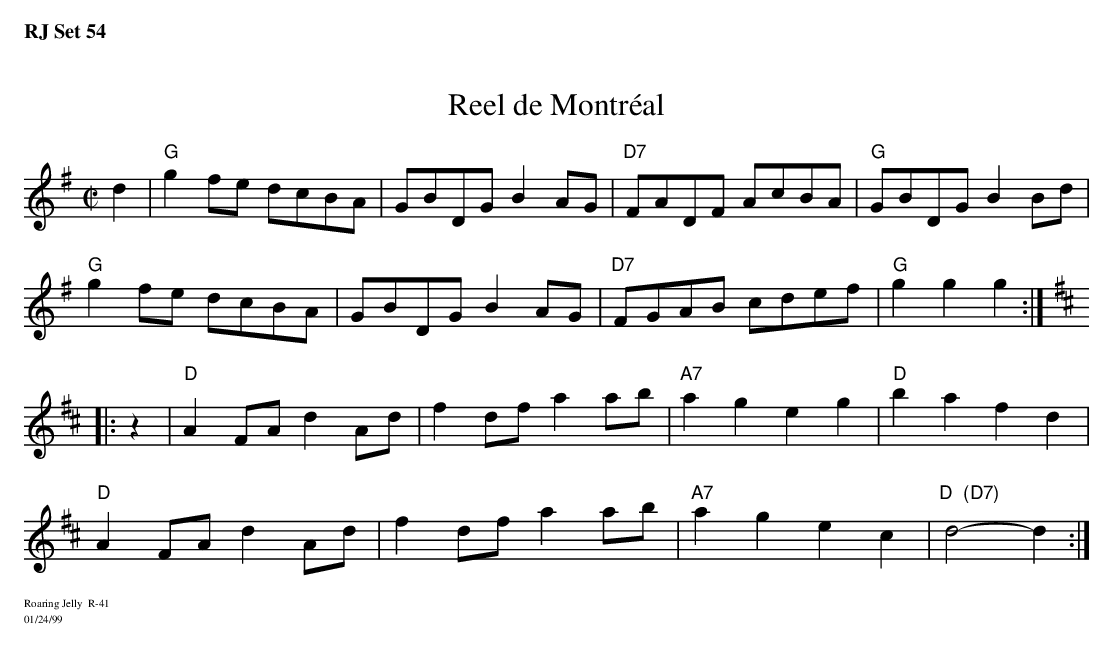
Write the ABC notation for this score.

X:1
T: Reel de Montr\'eal
M: C|
K: G
d2| "G"g2fe dcBA| GBDG B2AG| "D7"FADF AcBA| "G"GBDG B2Bd|
    "G"g2fe dcBA| GBDG B2AG| "D7"FGAB cdef| "G"g2g2 g2 :| [K:D]
|: \
z2 |\
"D"A2FA d2Ad| f2df a2ab| "A7"a2g2 e2g2| "D"b2a2 f2d2|
"D"A2FA d2Ad| f2df a2ab| "A7"a2g2 e2c2| "D  (D7)"d4-d2 :|
